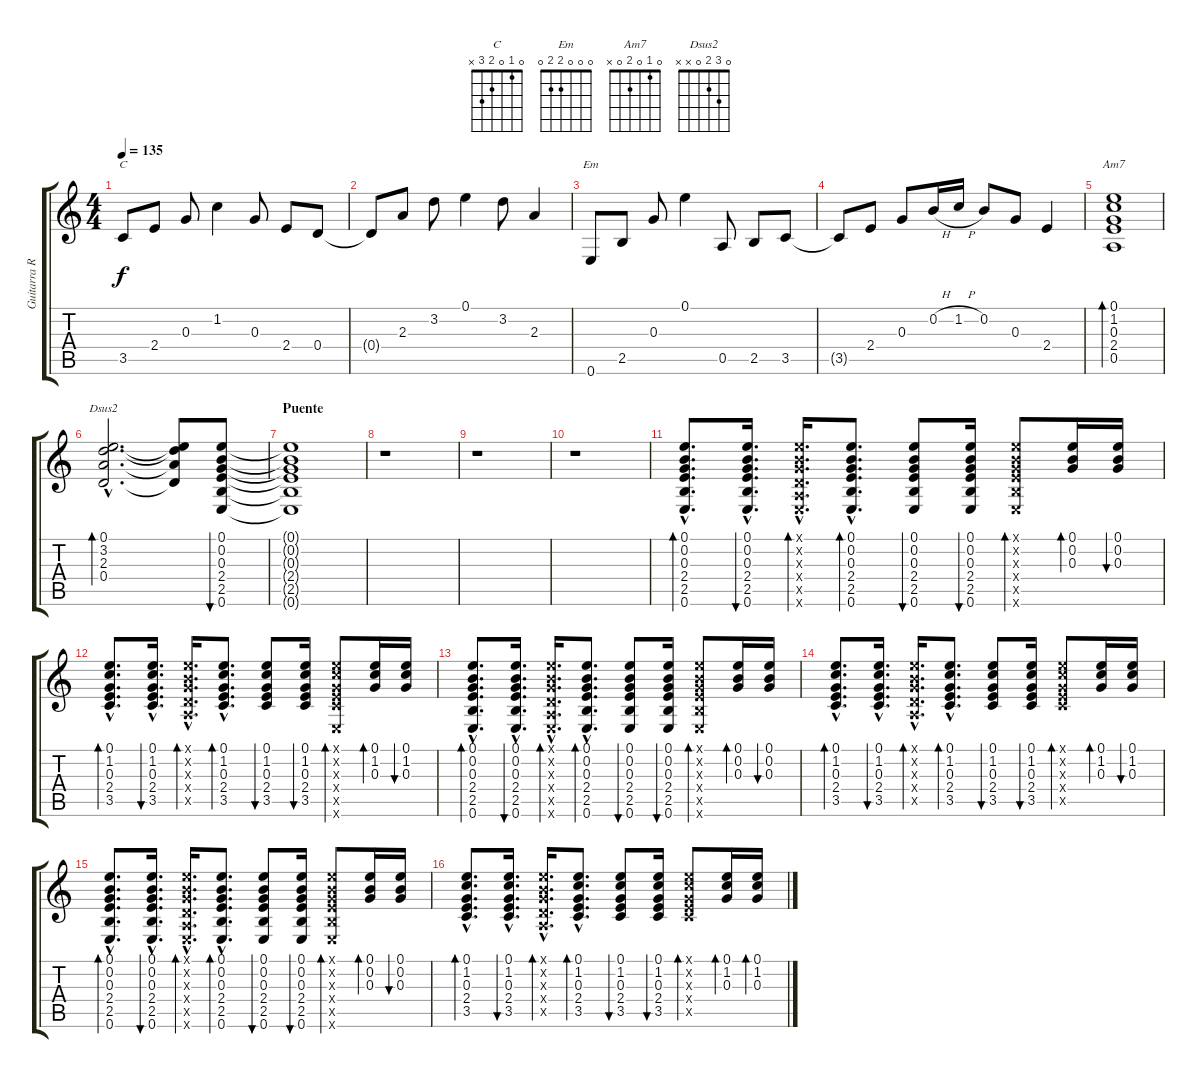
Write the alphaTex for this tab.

\track ("Guitarra Ritmica" "Guitarra R") {instrument acousticguitarsteel}
\staff {score tabs}
\tuning (E4 B3 G3 D3 A2 E2) {hide}
\chord ("C" 0 1 0 2 3 x)
\chord ("Em" 0 0 0 2 2 0)
\chord ("Am7" 0 1 0 2 0 x)
\chord ("Dsus2" 0 3 2 0 x x)
\ts (4 4)
\tempo 135
\clef g2
\ks c
3.5.8{ch "C" dy f volume 13} 2.4.8 0.3.8 1.2.4 0.3.8 2.4.8 0.4.8 |
0.4{t}.8 2.3.8 3.2.8 0.1.4 3.2.8 2.3.4 |
0.6.8{ch "Em"} 2.5.8 0.3.8 0.1.4 0.5.8 2.5.8 3.5.8 |
3.5{t}.8 2.4.8 0.3.8 0.2{h}.16 1.2{h}.16 0.2.8 0.3.8 2.4.4 |
(0.1 1.2 0.3 2.4 0.5).1{bd 240 ch "Am7"} |
(0.1{hac} 3.2{hac} 2.3{hac} 0.4{hac}).2{d bd 240 ch "Dsus2"} (0.1{t} 3.2{t} 2.3{t} 0.4{t}).8 (0.1 0.2 0.3 2.4 2.5 0.6).8{bu 240} |
\section ("" "Puente")
(0.1{t} 0.2{t} 0.3{t} 2.4{t} 2.5{t} 0.6{t}).1 |
r.1{volume 8} |
r.1 |
r.1 |
\section ("" "")
(0.1{hac} 0.2{hac} 0.3{hac} 2.4{hac} 2.5{hac} 0.6{hac}).8{d bd 60} (0.1 0.2{hac} 0.3{hac} 2.4{hac} 2.5{hac} 0.6{hac}).16{d bu 60} (0.1{hac x} 0.2{hac x} 0.3{hac x} 0.4{hac x} 0.5{hac x} 0.6{hac x}).16{d bd 60} (0.1{hac} 0.2{hac} 0.3{hac} 2.4{hac} 2.5{hac} 0.6{hac}).8{d bd 60} (0.1 0.2 0.3 2.4 2.5 0.6).8{bu 60} (0.1 0.2 0.3 2.4 2.5 0.6).16{bu 60} (0.1{x} 0.2{x} 0.3{x} 2.4{x} 2.5{x} 0.6{x}).8{bd 60} (0.1 0.2 0.3).16{bd 60} (0.1 0.2 0.3).16{bu 60} |
(0.1{hac} 1.2{hac} 0.3{hac} 2.4{hac} 3.5{hac}).8{d bd 60} (0.1{hac} 1.2{hac} 0.3{hac} 2.4{hac} 3.5{hac}).16{d bu 60} (0.1{hac x} 0.2{hac x} 0.3{hac x} 0.4{hac x} 0.5{hac x}).16{d bd 60} (0.1{hac} 1.2{hac} 0.3{hac} 2.4{hac} 3.5{hac}).8{d bd 60} (0.1 1.2 0.3 2.4 3.5).8{bu 60} (0.1 1.2 0.3 2.4 3.5).16{bu 60} (0.1{x} 1.2{x} 0.3{x} 2.4{x} 3.5{x} 0.6{x}).8{bd 60} (0.1 1.2 0.3).16{bd 60} (0.1 1.2 0.3).16{bu 60} |
(0.1{hac} 0.2{hac} 0.3{hac} 2.4{hac} 2.5{hac} 0.6{hac}).8{d bd 60} (0.1 0.2{hac} 0.3{hac} 2.4{hac} 2.5{hac} 0.6{hac}).16{d bu 60} (0.1{hac x} 0.2{hac x} 0.3{hac x} 0.4{hac x} 0.5{hac x} 0.6{hac x}).16{d bd 60} (0.1{hac} 0.2{hac} 0.3{hac} 2.4{hac} 2.5{hac} 0.6{hac}).8{d bd 60} (0.1 0.2 0.3 2.4 2.5 0.6).8{bu 60} (0.1 0.2 0.3 2.4 2.5 0.6).16{bu 60} (0.1{x} 0.2{x} 0.3{x} 2.4{x} 2.5{x} 0.6{x}).8{bd 60} (0.1 0.2 0.3).16{bd 60} (0.1 0.2 0.3).16{bu 60} |
(0.1{hac} 1.2{hac} 0.3{hac} 2.4{hac} 3.5{hac}).8{d bd 60} (0.1{hac} 1.2{hac} 0.3{hac} 2.4{hac} 3.5{hac}).16{d bu 60} (0.1{hac x} 0.2{hac x} 0.3{hac x} 0.4{hac x} 0.5{hac x}).16{d bd 60} (0.1{hac} 1.2{hac} 0.3{hac} 2.4{hac} 3.5{hac}).8{d bd 60} (0.1 1.2 0.3 2.4 3.5).8{bu 60} (0.1 1.2 0.3 2.4 3.5).16{bu 60} (0.1{x} 1.2{x} 0.3{x} 2.4{x} 3.5{x}).8{bd 60} (0.1 1.2 0.3).16{bd 60} (0.1 1.2 0.3).16{bu 60} |
(0.1{hac} 0.2{hac} 0.3{hac} 2.4{hac} 2.5{hac} 0.6{hac}).8{d bd 60} (0.1 0.2{hac} 0.3{hac} 2.4{hac} 2.5{hac} 0.6{hac}).16{d bu 60} (0.1{hac x} 0.2{hac x} 0.3{hac x} 0.4{hac x} 0.5{hac x} 0.6{hac x}).16{d bd 60} (0.1{hac} 0.2{hac} 0.3{hac} 2.4{hac} 2.5{hac} 0.6{hac}).8{d bd 60} (0.1 0.2 0.3 2.4 2.5 0.6).8{bu 60} (0.1 0.2 0.3 2.4 2.5 0.6).16{bu 60} (0.1{x} 0.2{x} 0.3{x} 2.4{x} 2.5{x} 0.6{x}).8{bd 60} (0.1 0.2 0.3).16{bd 60} (0.1 0.2 0.3).16{bu 60} |
(0.1{hac} 1.2{hac} 0.3{hac} 2.4{hac} 3.5{hac}).8{d bd 60} (0.1{hac} 1.2{hac} 0.3{hac} 2.4{hac} 3.5{hac}).16{d bu 60} (0.1{hac x} 0.2{hac x} 0.3{hac x} 0.4{hac x} 0.5{hac x}).16{d bd 60} (0.1{hac} 1.2{hac} 0.3{hac} 2.4{hac} 3.5{hac}).8{d bd 60} (0.1 1.2 0.3 2.4 3.5).8{bu 60} (0.1 1.2 0.3 2.4 3.5).16{bu 60} (0.1{x} 1.2{x} 0.3{x} 2.4{x} 3.5{x}).8{bd 60} (0.1 1.2 0.3).16{bd 60} (0.1 1.2 0.3).16{bd 60}
